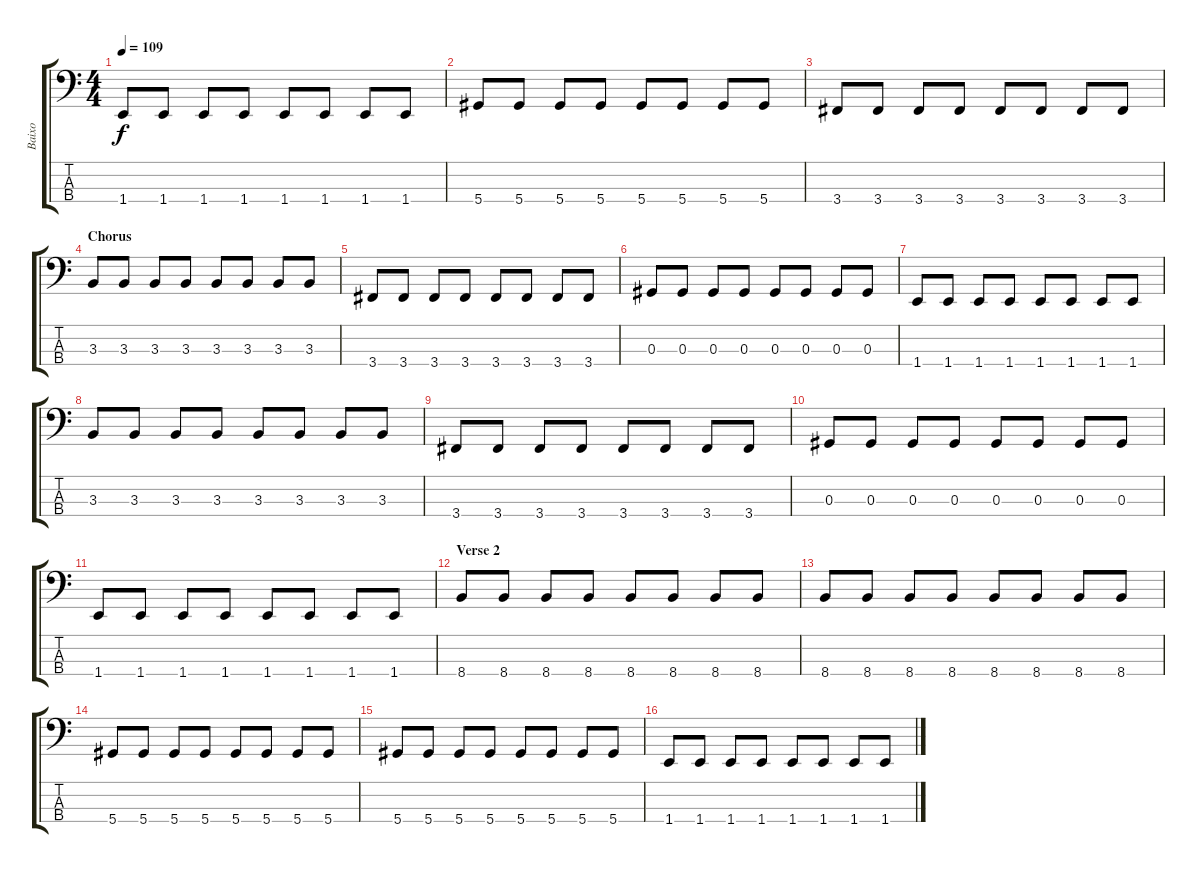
\track ("Baixo" "Baixo") {instrument electricbassfinger}
\staff {score tabs}
\tuning (Gb2 Db2 Ab1 Eb1) {hide}
\ts (4 4)
\tempo 109
\clef f4
\ks c
1.4.8{dy f} 1.4.8 1.4.8 1.4.8 1.4.8 1.4.8 1.4.8 1.4.8 |
5.4.8 5.4.8 5.4.8 5.4.8 5.4.8 5.4.8 5.4.8 5.4.8 |
3.4.8 3.4.8 3.4.8 3.4.8 3.4.8 3.4.8 3.4.8 3.4.8 |
\section ("" "Chorus")
3.3.8 3.3.8 3.3.8 3.3.8 3.3.8 3.3.8 3.3.8 3.3.8 |
3.4.8 3.4.8 3.4.8 3.4.8 3.4.8 3.4.8 3.4.8 3.4.8 |
0.3.8 0.3.8 0.3.8 0.3.8 0.3.8 0.3.8 0.3.8 0.3.8 |
1.4.8 1.4.8 1.4.8 1.4.8 1.4.8 1.4.8 1.4.8 1.4.8 |
3.3.8 3.3.8 3.3.8 3.3.8 3.3.8 3.3.8 3.3.8 3.3.8 |
3.4.8 3.4.8 3.4.8 3.4.8 3.4.8 3.4.8 3.4.8 3.4.8 |
0.3.8 0.3.8 0.3.8 0.3.8 0.3.8 0.3.8 0.3.8 0.3.8 |
1.4.8 1.4.8 1.4.8 1.4.8 1.4.8 1.4.8 1.4.8 1.4.8 |
\section ("" "Verse 2")
8.4.8 8.4.8 8.4.8 8.4.8 8.4.8 8.4.8 8.4.8 8.4.8 |
8.4.8 8.4.8 8.4.8 8.4.8 8.4.8 8.4.8 8.4.8 8.4.8 |
5.4.8 5.4.8 5.4.8 5.4.8 5.4.8 5.4.8 5.4.8 5.4.8 |
5.4.8 5.4.8 5.4.8 5.4.8 5.4.8 5.4.8 5.4.8 5.4.8 |
1.4.8 1.4.8 1.4.8 1.4.8 1.4.8 1.4.8 1.4.8 1.4.8
